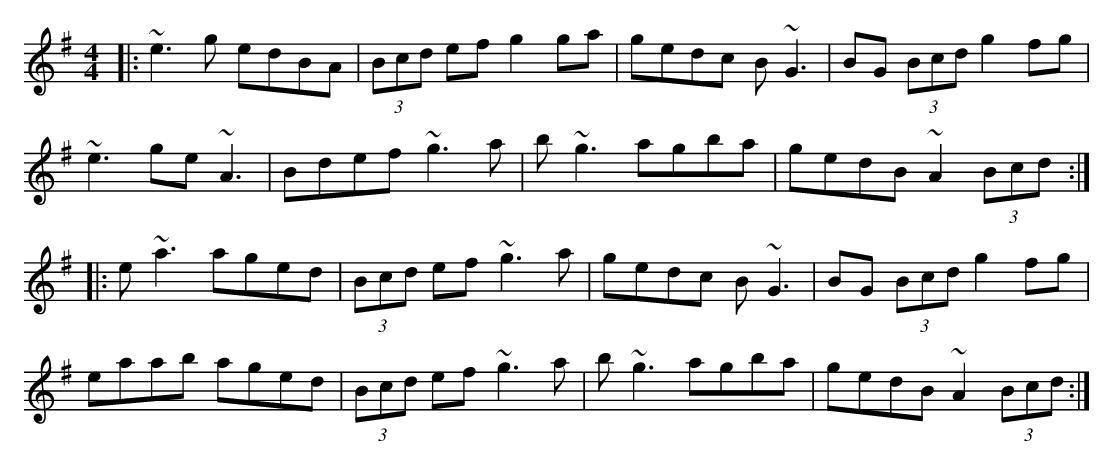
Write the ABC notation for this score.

X:1
M:4/4
K:Ador
|: ~e3 g edBA| (3Bcd ef g2 ga|gedc B ~G3| BG (3Bcd g2 fg|
~e3 ge ~A3| Bdef ~g3 a|b ~g3 agba| gedB ~A2 (3Bcd:|
|:e ~a3 aged | (3Bcd ef ~g3 a |gedc B ~G3 | BG (3Bcd g2 fg|
eaab aged |(3Bcd ef ~g3 a| b ~g3 agba|gedB ~A2 (3Bcd:|
